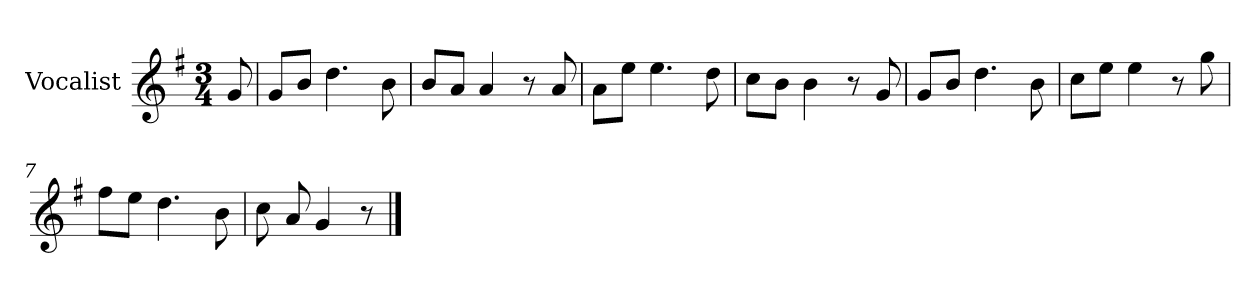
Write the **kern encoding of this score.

**kern
*part1
*staff1
*I"Vocalist
*k[f#]
*G:
*M3/4
=
8g
=1
8gL
8bJ
4.dd
8b
=2
8bL
8aJ
4a
8r
8a
=3
8aL
8eeJ
4.ee
8dd
=4
8ccL
8bJ
4b
8r
8g
=5
8gL
8bJ
4.dd
8b
=6
8ccL
8eeJ
4ee
8r
8gg
=7
8ff#L
8eeJ
4.dd
8b
=8
8cc
8a
4g
8r
==
*-
